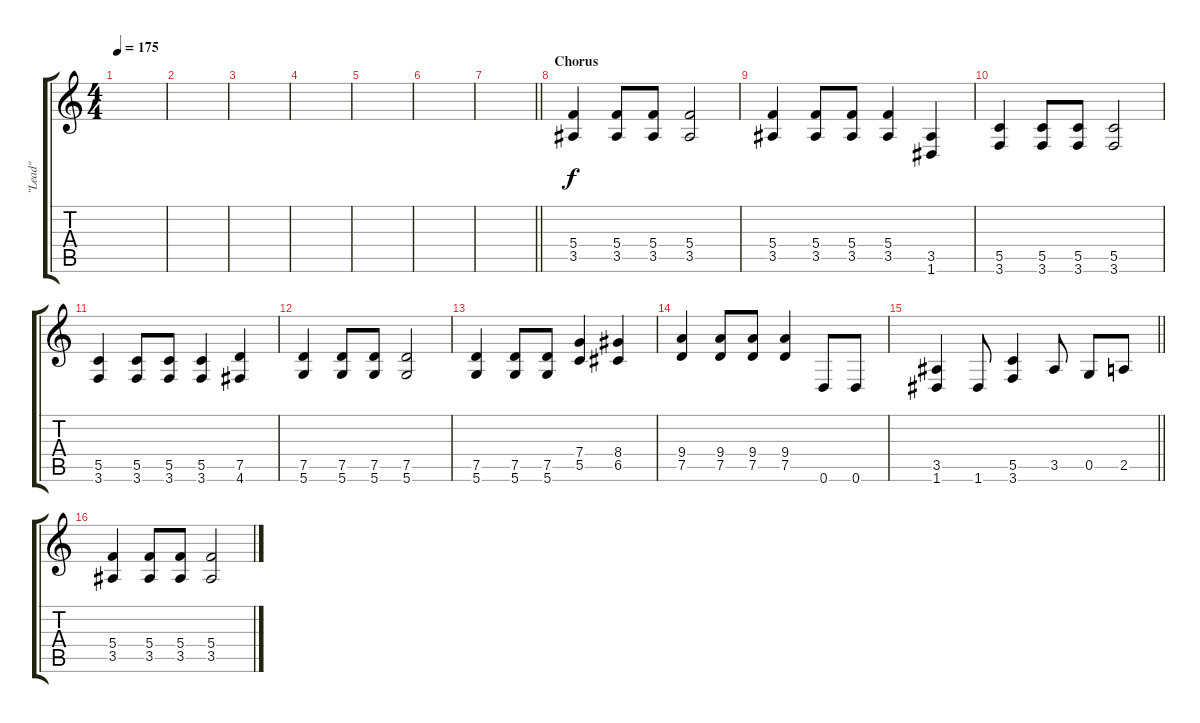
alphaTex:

\track ("\"Lead\"" "\"Lead\"") {instrument distortionguitar}
\staff {score tabs}
\tuning (D4 A3 F3 C3 G2 D2) {hide}
\ts (4 4)
\tempo 175
\clef g2
\ks c
|
|
|
|
|
|
\barLineRight lightlight
|
\section ("" "Chorus")
(5.4 3.5).4 (5.4 3.5).8 (5.4 3.5).8 (5.4 3.5).2 |
(5.4 3.5).4 (5.4 3.5).8 (5.4 3.5).8 (5.4 3.5).4 (3.5 1.6).4 |
(5.5 3.6).4 (5.5 3.6).8 (5.5 3.6).8 (5.5 3.6).2 |
(5.5 3.6).4 (5.5 3.6).8 (5.5 3.6).8 (5.5 3.6).4 (7.5 4.6).4 |
(7.5 5.6).4 (7.5 5.6).8 (7.5 5.6).8 (7.5 5.6).2 |
(7.5 5.6).4 (7.5 5.6).8 (7.5 5.6).8 (7.4 5.5).4 (8.4 6.5).4 |
(9.4 7.5).4 (9.4 7.5).8 (9.4 7.5).8 (9.4 7.5).4 0.6.8 0.6.8 |
\barLineRight lightlight
(3.5 1.6).4 1.6.8 (5.5 3.6).4 3.5.8 0.5.8 2.5.8 |
(5.4 3.5).4 (5.4 3.5).8 (5.4 3.5).8 (5.4 3.5).2
